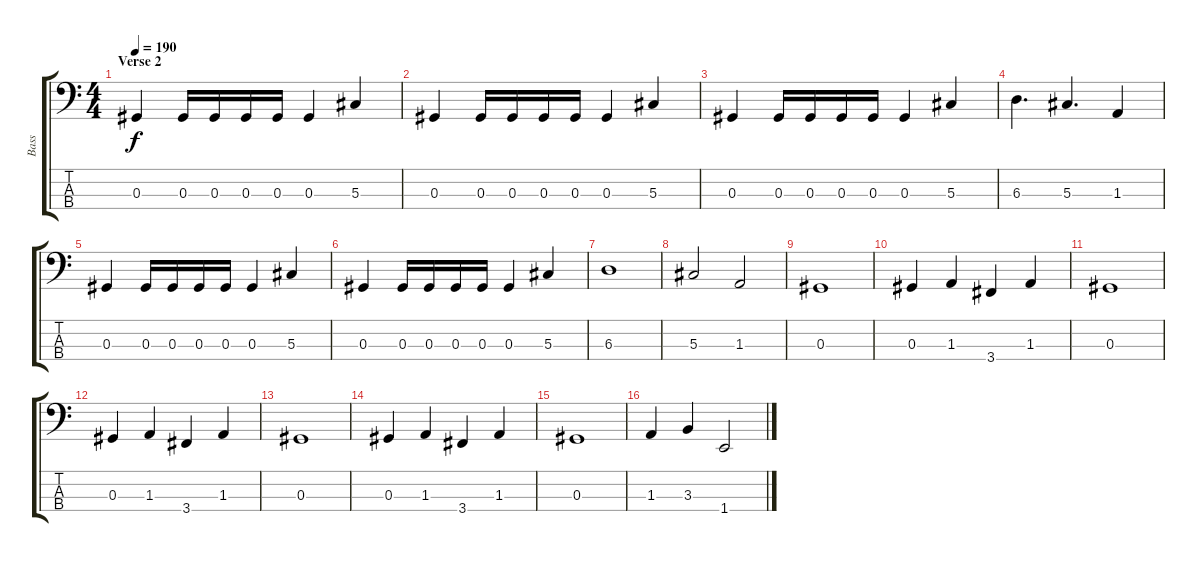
\track ("Bass" "Bass") {instrument electricbasspick}
\staff {score tabs}
\tuning (Gb2 Db2 Ab1 Eb1) {hide}
\ts (4 4)
\section ("" "Verse 2")
\tempo 190
\clef f4
\ks c
0.3.4{dy f} 0.3.16 0.3.16 0.3.16 0.3.16 0.3.4 5.3.4 |
0.3.4 0.3.16 0.3.16 0.3.16 0.3.16 0.3.4 5.3.4 |
0.3.4 0.3.16 0.3.16 0.3.16 0.3.16 0.3.4 5.3.4 |
6.3.4{d} 5.3.4{d} 1.3.4 |
0.3.4 0.3.16 0.3.16 0.3.16 0.3.16 0.3.4 5.3.4 |
0.3.4 0.3.16 0.3.16 0.3.16 0.3.16 0.3.4 5.3.4 |
6.3.1 |
5.3.2 1.3.2 |
0.3.1 |
0.3.4 1.3.4 3.4.4 1.3.4 |
0.3.1 |
0.3.4 1.3.4 3.4.4 1.3.4 |
0.3.1 |
0.3.4 1.3.4 3.4.4 1.3.4 |
0.3.1 |
1.3.4 3.3.4 1.4.2
